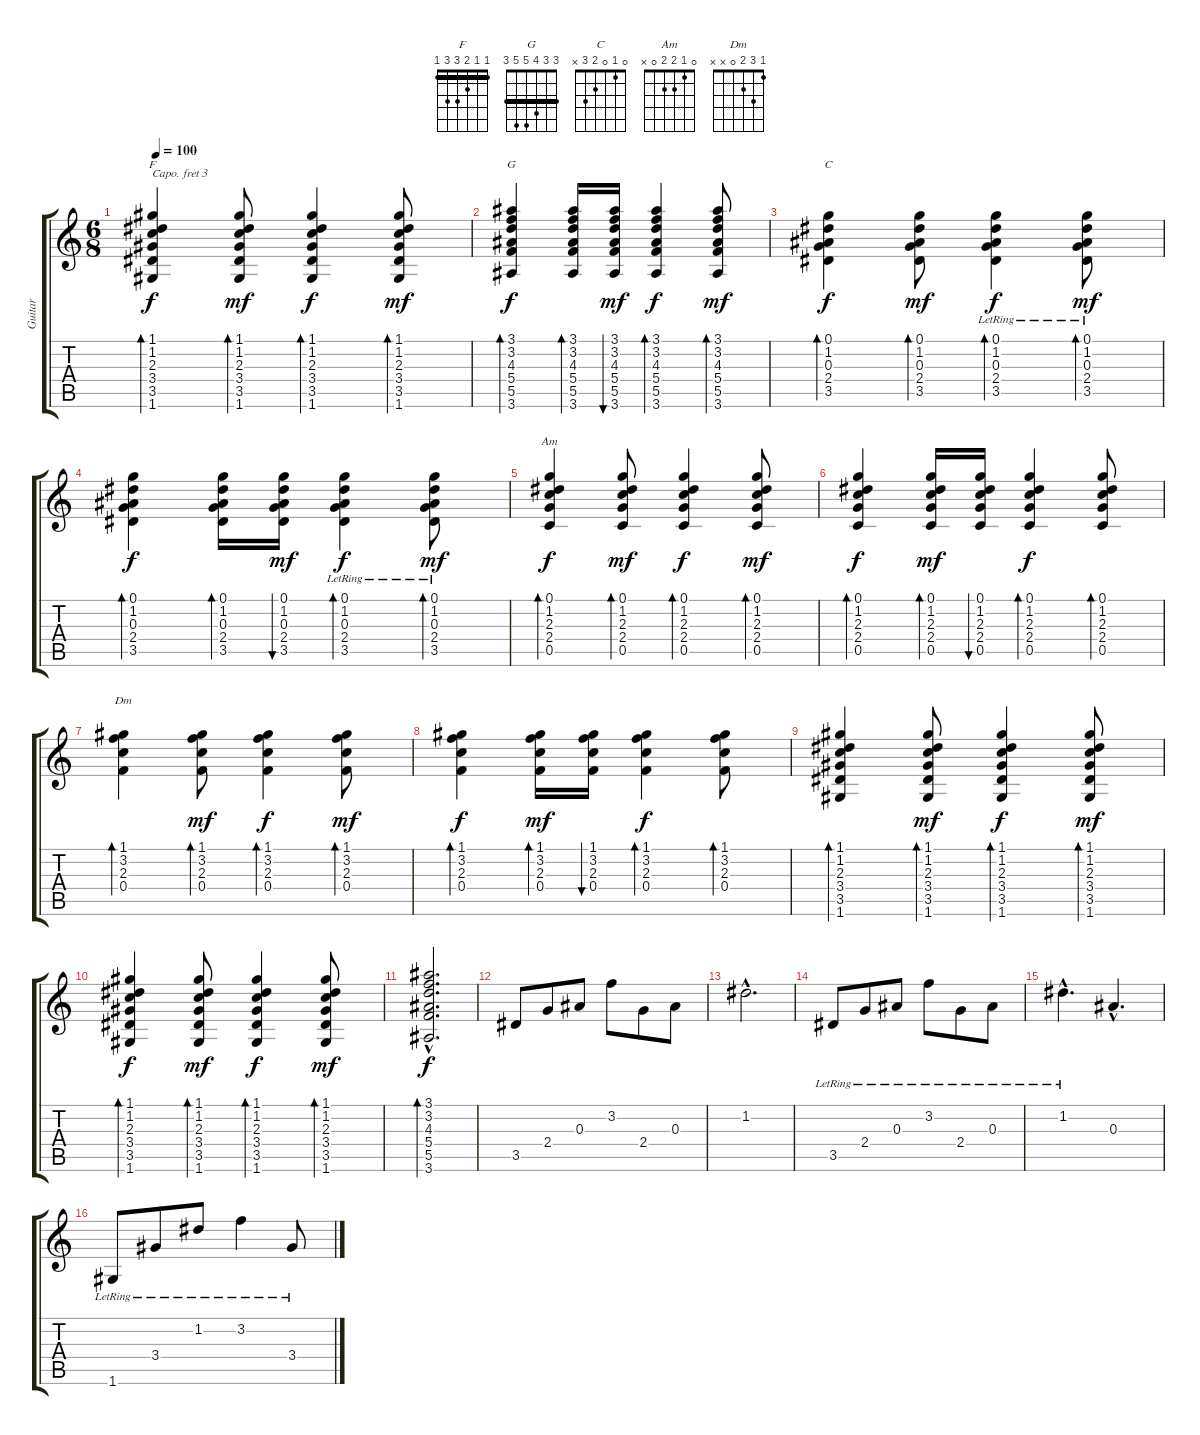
\track ("Guitar" "Guitar") {instrument acousticguitarsteel}
\staff {score tabs}
\capo 3
\tuning (E4 B3 G3 D3 A2 E2) {hide}
\chord ("F" 1 1 2 3 3 1) {barre 1}
\chord ("G" 3 3 4 5 5 3) {barre 3}
\chord ("C" 0 1 0 2 3 x)
\chord ("Am" 0 1 2 2 0 x)
\chord ("Dm" 1 3 2 0 x x)
\ts (6 8)
\tempo 100
\clef g2
\ks c
(1.1 1.2 2.3 3.4 3.5 1.6).4{bd 60 ch "F" dy f} (1.1 1.2 2.3 3.4 3.5 1.6).8{bd 60 dy mf} (1.1 1.2 2.3 3.4 3.5 1.6).4{bd 60 dy f} (1.1 1.2 2.3 3.4 3.5 1.6).8{bd 60 dy mf} |
(3.1 3.2 4.3 5.4 5.5 3.6).4{bd 60 ch "G" dy f} (3.1 3.2 4.3 5.4 5.5 3.6).16{bd 60} (3.1 3.2 4.3 5.4 5.5 3.6).16{bu 60 dy mf} (3.1 3.2 4.3 5.4 5.5 3.6).4{bd 60 dy f} (3.1 3.2 4.3 5.4 5.5 3.6).8{bd 60 dy mf} |
(0.1 1.2 0.3 2.4 3.5).4{bd 60 ch "C" dy f} (0.1 1.2 0.3 2.4 3.5).8{bd 60 dy mf} (0.1{lr} 1.2 0.3 2.4 3.5).4{bd 60 dy f} (0.1{lr} 1.2 0.3 2.4 3.5).8{bd 60 dy mf} |
(0.1 1.2 0.3 2.4 3.5).4{bd 60 dy f} (0.1 1.2 0.3 2.4 3.5).16{bd 60} (0.1 1.2 0.3 2.4 3.5).16{bu 60 dy mf} (0.1{lr} 1.2 0.3 2.4 3.5).4{bd 60 dy f} (0.1{lr} 1.2 0.3 2.4 3.5).8{bd 60 dy mf} |
(0.1 1.2 2.3 2.4 0.5).4{bd 60 ch "Am" dy f} (0.1 1.2 2.3 2.4 0.5).8{bd 60 dy mf} (0.1 1.2 2.3 2.4 0.5).4{bd 60 dy f} (0.1 1.2 2.3 2.4 0.5).8{bd 60 dy mf} |
(0.1 1.2 2.3 2.4 0.5).4{bd 60 dy f} (0.1 1.2 2.3 2.4 0.5).16{bd 60 dy mf} (0.1 1.2 2.3 2.4 0.5).16{bu 60} (0.1 1.2 2.3 2.4 0.5).4{bd 60 dy f} (0.1 1.2 2.3 2.4 0.5).8{bd 60} |
(1.1 3.2 2.3 0.4).4{bd 60 ch "Dm"} (1.1 3.2 2.3 0.4).8{bd 60 dy mf} (1.1 3.2 2.3 0.4).4{bd 60 dy f} (1.1 3.2 2.3 0.4).8{bd 60 dy mf} |
(1.1 3.2 2.3 0.4).4{bd 60 dy f} (1.1 3.2 2.3 0.4).16{bd 60 dy mf} (1.1 3.2 2.3 0.4).16{bu 60} (1.1 3.2 2.3 0.4).4{bd 60 dy f} (1.1 3.2 2.3 0.4).8{bd 60} |
(1.1 1.2 2.3 3.4 3.5 1.6).4{bd 60} (1.1 1.2 2.3 3.4 3.5 1.6).8{bd 60 dy mf} (1.1 1.2 2.3 3.4 3.5 1.6).4{bd 60 dy f} (1.1 1.2 2.3 3.4 3.5 1.6).8{bd 60 dy mf} |
(1.1 1.2 2.3 3.4 3.5 1.6).4{bd 60 dy f} (1.1 1.2 2.3 3.4 3.5 1.6).8{bd 60 dy mf} (1.1 1.2 2.3 3.4 3.5 1.6).4{bd 60 dy f} (1.1 1.2 2.3 3.4 3.5 1.6).8{bd 60 dy mf} |
(3.1{hac} 3.2{hac} 4.3{hac} 5.4{hac} 5.5{hac} 3.6{hac}).2{d bd 60 dy f} |
3.5.8{volume 8} 2.4.8 0.3.8 3.2.8 2.4.8 0.3.8 |
1.2{hac}.2{d} |
3.5{lr}.8 2.4{lr}.8 0.3{lr}.8 3.2{lr}.8 2.4{lr}.8 0.3{lr}.8 |
1.2{hac lr}.4{d} 0.3{hac}.4{d} |
1.6{lr}.8 3.4{lr}.8 1.2{lr}.8 3.2{lr}.4 3.4{lr}.8
